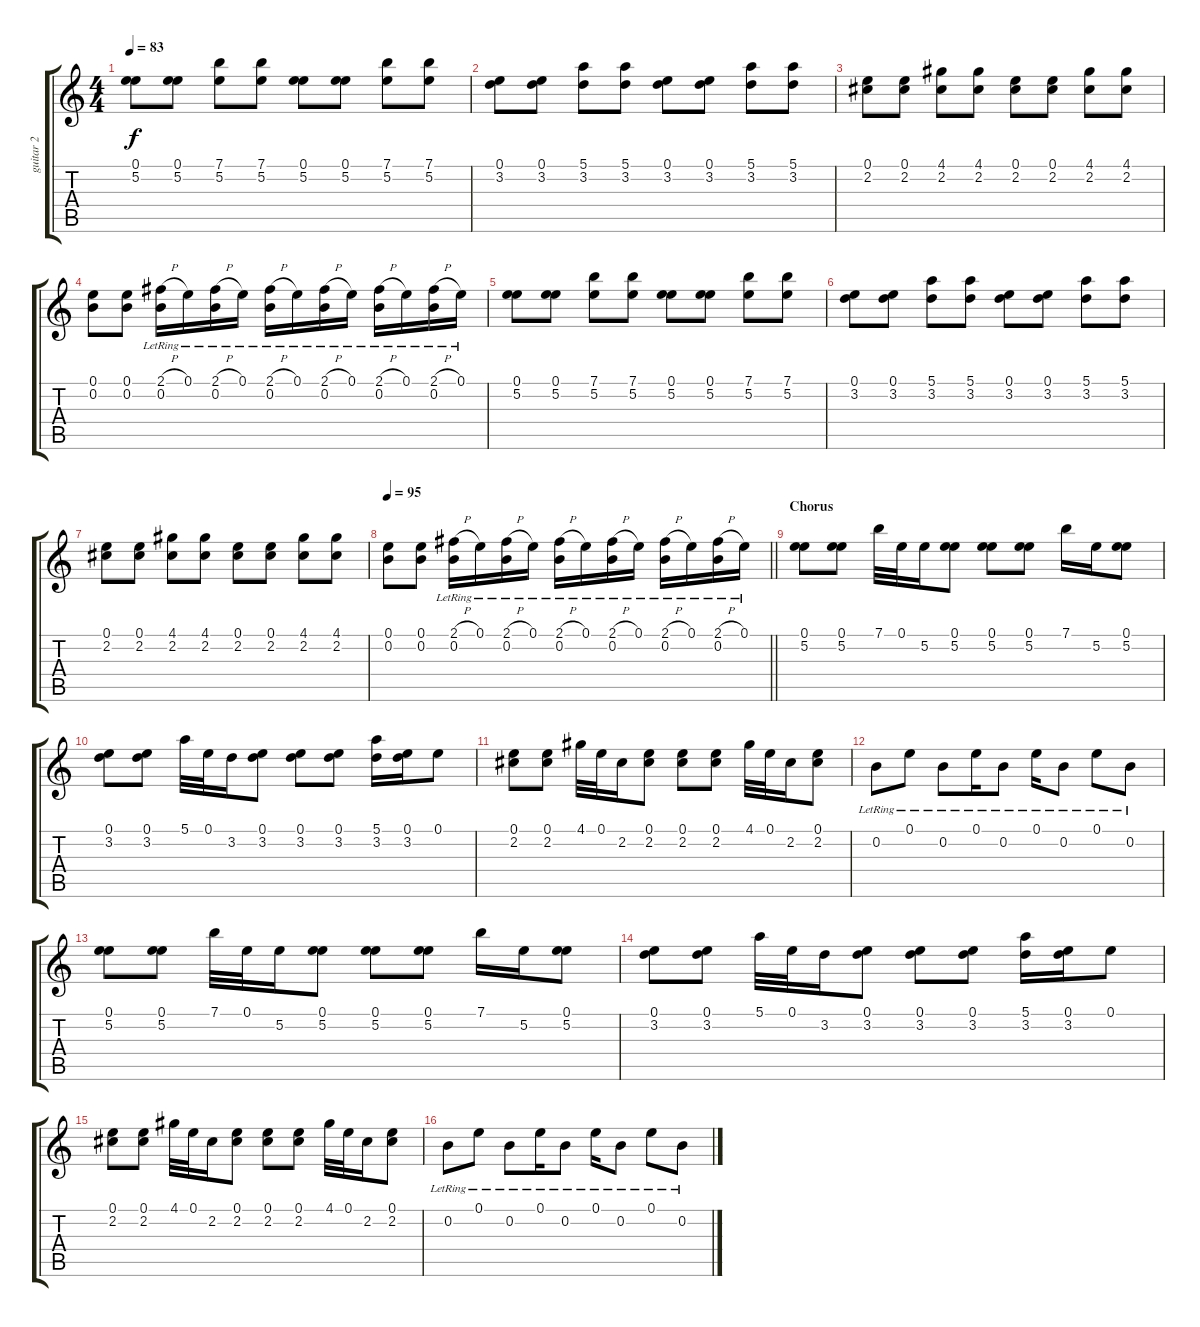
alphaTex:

\track ("guitar 2" "guitar 2") {instrument electricguitarclean}
\staff {score tabs}
\tuning (E4 B3 G3 D3 A2 E2) {hide}
\ts (4 4)
\tempo 83
\clef g2
\ks c
(0.1 5.2).8{dy f} (0.1 5.2).8 (7.1 5.2).8 (7.1 5.2).8 (0.1 5.2).8 (0.1 5.2).8 (7.1 5.2).8 (7.1 5.2).8 |
(0.1 3.2).8 (0.1 3.2).8 (5.1 3.2).8 (5.1 3.2).8 (0.1 3.2).8 (0.1 3.2).8 (5.1 3.2).8 (5.1 3.2).8 |
(0.1 2.2).8 (0.1 2.2).8 (4.1 2.2).8 (4.1 2.2).8 (0.1 2.2).8 (0.1 2.2).8 (4.1 2.2).8 (4.1 2.2).8 |
(0.1 0.2).8 (0.1 0.2).8 (2.1{h lr} 0.2{lr}).16 0.1{lr}.16 (2.1{h lr} 0.2{lr}).16 0.1{lr}.16 (2.1{h lr} 0.2{lr}).16 0.1{lr}.16 (2.1{h lr} 0.2{lr}).16 0.1{lr}.16 (2.1{h lr} 0.2{lr}).16 0.1{lr}.16 (2.1{h lr} 0.2{lr}).16 0.1{lr}.16 |
(0.1 5.2).8 (0.1 5.2).8 (7.1 5.2).8 (7.1 5.2).8 (0.1 5.2).8 (0.1 5.2).8 (7.1 5.2).8 (7.1 5.2).8 |
(0.1 3.2).8 (0.1 3.2).8 (5.1 3.2).8 (5.1 3.2).8 (0.1 3.2).8 (0.1 3.2).8 (5.1 3.2).8 (5.1 3.2).8 |
(0.1 2.2).8 (0.1 2.2).8 (4.1 2.2).8 (4.1 2.2).8 (0.1 2.2).8 (0.1 2.2).8 (4.1 2.2).8 (4.1 2.2).8 |
\tempo 95
\barLineRight lightlight
(0.1 0.2).8 (0.1 0.2).8 (2.1{h lr} 0.2{lr}).16 0.1{lr}.16 (2.1{h lr} 0.2{lr}).16 0.1{lr}.16 (2.1{h lr} 0.2{lr}).16 0.1{lr}.16 (2.1{h lr} 0.2{lr}).16 0.1{lr}.16 (2.1{h lr} 0.2{lr}).16 0.1{lr}.16 (2.1{h lr} 0.2{lr}).16 0.1{lr}.16 |
\section ("" "Chorus")
(0.1 5.2).8{instrument overdrivenguitar} (0.1 5.2).8 7.1.32 0.1.32 5.2.16 (0.1 5.2).8 (0.1 5.2).8 (0.1 5.2).8 7.1.16 5.2.16 (0.1 5.2).8 |
(0.1 3.2).8 (0.1 3.2).8 5.1.32 0.1.32 3.2.16 (0.1 3.2).8 (0.1 3.2).8 (0.1 3.2).8 (5.1 3.2).16 (0.1 3.2).16 0.1.8 |
(0.1 2.2).8 (0.1 2.2).8 4.1.32 0.1.32 2.2.16 (0.1 2.2).8 (0.1 2.2).8 (0.1 2.2).8 4.1.32 0.1.32 2.2.16 (0.1 2.2).8 |
0.2{lr}.8 0.1{lr}.8 0.2{lr}.8 0.1{lr}.16 0.2{lr}.8 0.1{lr}.16 0.2{lr}.8 0.1{lr}.8 0.2{lr}.8 |
(0.1 5.2).8 (0.1 5.2).8 7.1.32 0.1.32 5.2.16 (0.1 5.2).8 (0.1 5.2).8 (0.1 5.2).8 7.1.16 5.2.16 (0.1 5.2).8 |
(0.1 3.2).8 (0.1 3.2).8 5.1.32 0.1.32 3.2.16 (0.1 3.2).8 (0.1 3.2).8 (0.1 3.2).8 (5.1 3.2).16 (0.1 3.2).16 0.1.8 |
(0.1 2.2).8 (0.1 2.2).8 4.1.32 0.1.32 2.2.16 (0.1 2.2).8 (0.1 2.2).8 (0.1 2.2).8 4.1.32 0.1.32 2.2.16 (0.1 2.2).8 |
0.2{lr}.8 0.1{lr}.8 0.2{lr}.8 0.1{lr}.16 0.2{lr}.8 0.1{lr}.16 0.2{lr}.8 0.1{lr}.8 0.2{lr}.8
